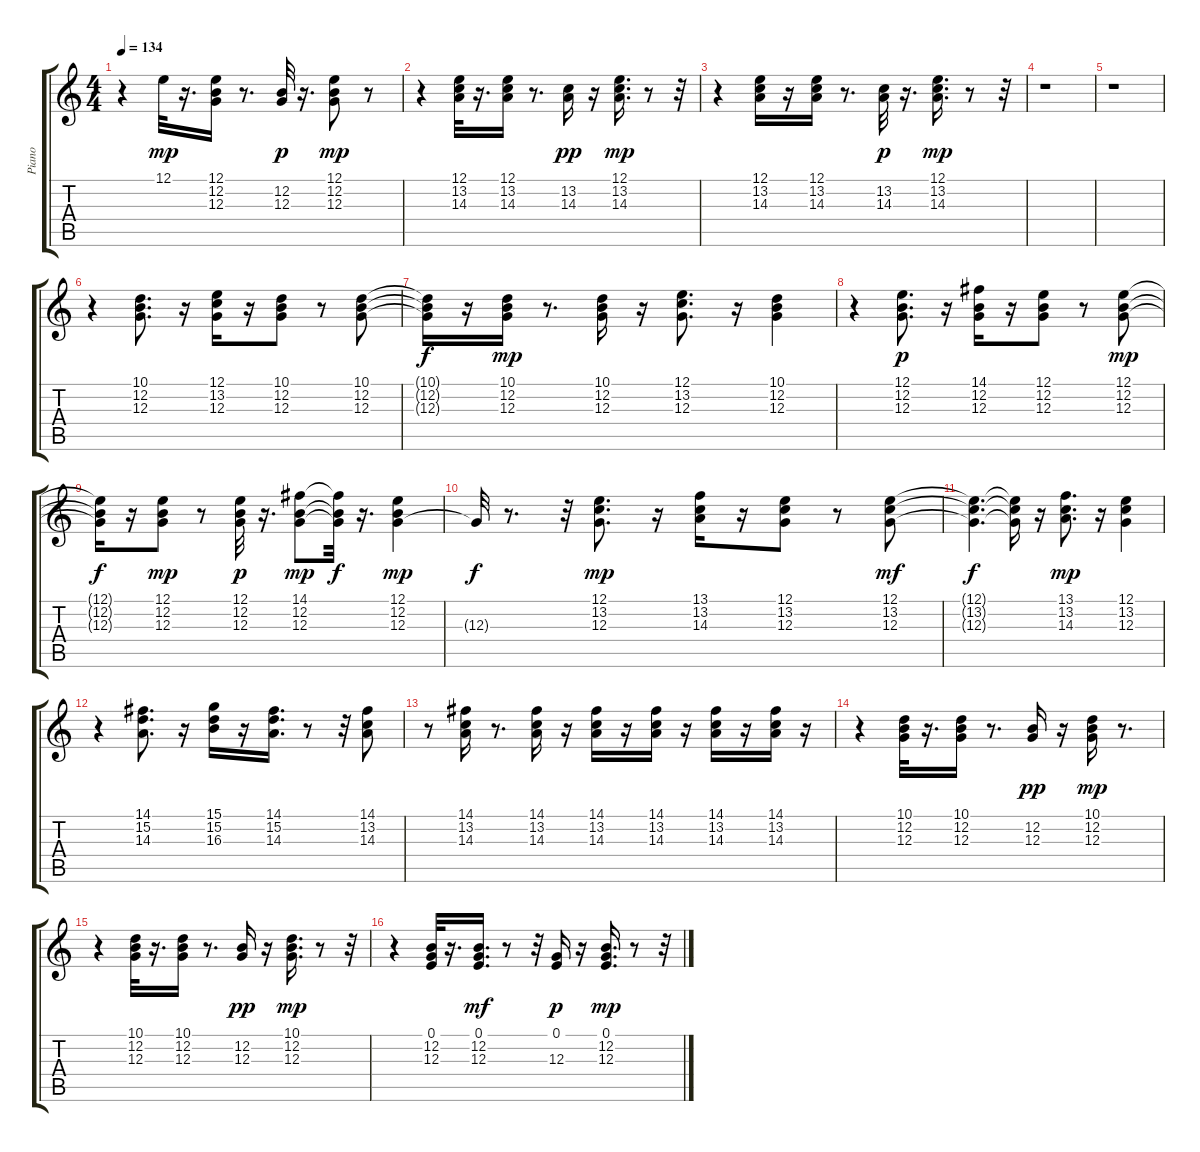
\track ("Piano" "Piano") {instrument acousticgrandpiano}
\staff {score tabs}
\tuning (E4 B3 G3 D3 A2 E2) {hide}
\ts (4 4)
\tempo 134
\clef g2
\ks c
r.4{dy mp} 12.1.32 r.16{d} (12.1 12.2 12.3).16 r.8{d} (12.2 12.3).32{dy p} r.16{d} (12.1 12.2 12.3).8{dy mp} r.8 |
r.4 (12.1 13.2 14.3).32 r.16{d} (12.1 13.2 14.3).16 r.8{d} (13.2 14.3).16{dy pp} r.16 (12.1 13.2 14.3).16{d dy mp} r.8 r.32 |
r.4 (12.1 13.2 14.3).16 r.16 (12.1 13.2 14.3).16 r.8{d} (13.2 14.3).32{dy p} r.16{d} (12.1 13.2 14.3).16{d dy mp} r.8 r.32 |
r.1 |
r.1 |
r.4 (10.1 12.2 12.3).8{d} r.16 (12.1 13.2 12.3).16 r.16 (10.1 12.2 12.3).8 r.8 (10.1 12.2 12.3).8 |
(10.1{t} 12.2{t} 12.3{t}).16{dy f} r.16 (10.1 12.2 12.3).16{dy mp} r.8{d} (10.1 12.2 12.3).16 r.16 (12.1 13.2 12.3).8{d} r.16 (10.1 12.2 12.3).4 |
r.4 (12.1 12.2 12.3).8{d dy p} r.16 (14.1 12.2 12.3).16 r.16 (12.1 12.2 12.3).8 r.8 (12.1 12.2 12.3).8{dy mp} |
(12.1{t} 12.2{t} 12.3{t}).16{dy f} r.16 (12.1 12.2 12.3).8{dy mp} r.8 (12.1 12.2 12.3).32{dy p} r.16{d} (14.1 12.2 12.3).8{dy mp} (14.1{t} 12.2{t} 12.3{t}).32{dy f} r.16{d} (12.1 12.2 12.3).4{dy mp} |
12.3{t}.32{dy f} r.8{d} r.32 (12.1 13.2 12.3).8{d dy mp} r.16 (13.1 13.2 14.3).16 r.16 (12.1 13.2 12.3).8 r.8 (12.1 13.2 12.3).8{dy mf} |
(12.1{t} 13.2{t} 12.3{t}).4{d dy f} (12.1{t} 13.2{t} 12.3{t}).16 r.16 (13.1 13.2 14.3).8{d dy mp} r.16 (12.1 13.2 12.3).4 |
r.4 (14.1 15.2 14.3).8{d} r.16 (15.1 15.2 16.3).16 r.16 (14.1 15.2 14.3).16{d} r.8 r.32 (14.1 13.2 14.3).8 |
r.8 (14.1 13.2 14.3).16 r.8{d} (14.1 13.2 14.3).16 r.16 (14.1 13.2 14.3).16 r.16 (14.1 13.2 14.3).16 r.16 (14.1 13.2 14.3).16 r.16 (14.1 13.2 14.3).16 r.16 |
r.4 (10.1 12.2 12.3).32 r.16{d} (10.1 12.2 12.3).16 r.8{d} (12.2 12.3).16{dy pp} r.16 (10.1 12.2 12.3).16{dy mp} r.8{d} |
r.4 (10.1 12.2 12.3).32 r.16{d} (10.1 12.2 12.3).16 r.8{d} (12.2 12.3).16{dy pp} r.16 (10.1 12.2 12.3).16{d dy mp} r.8 r.32 |
r.4 (0.1 12.2 12.3).32 r.16{d} (0.1 12.2 12.3).16{d dy mf} r.8 r.32 (0.1 12.3).16{dy p} r.16 (0.1 12.2 12.3).16{d dy mp} r.8 r.32
